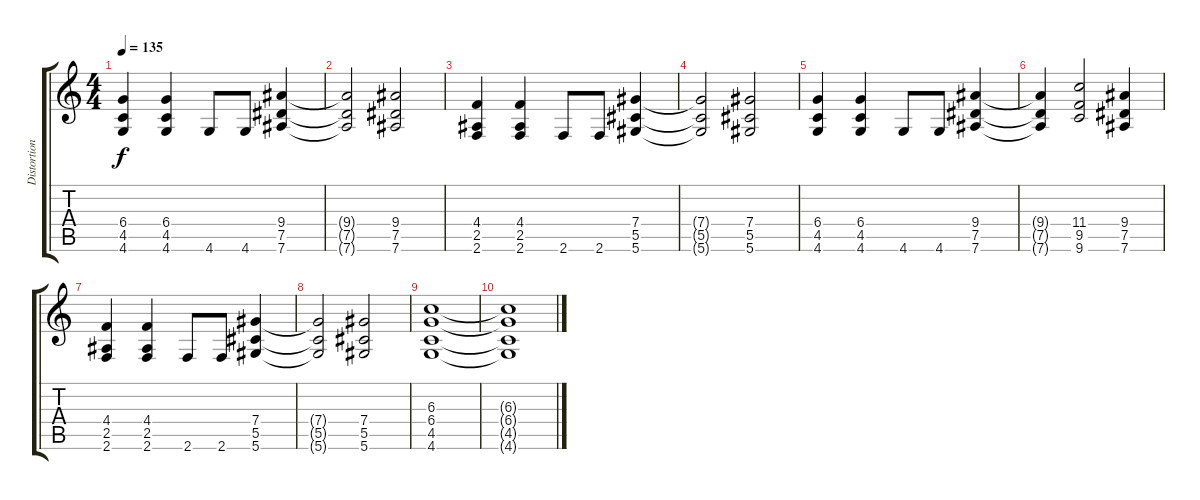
\track ("Distortion Guitar" "Distortion") {instrument distortionguitar}
\staff {score tabs}
\tuning (Eb4 Bb3 Gb3 Db3 Ab2 Eb2) {hide}
\ts (4 4)
\tempo 135
\clef g2
\ks c
(6.4 4.5 4.6).4{dy f instrument distortionguitar} (6.4 4.5 4.6).4 4.6.8 4.6.8 (9.4 7.5 7.6).4 |
(9.4{t} 7.5{t} 7.6{t}).2 (9.4 7.5 7.6).2 |
(4.4 2.5 2.6).4 (4.4 2.5 2.6).4 2.6.8 2.6.8 (7.4 5.5 5.6).4 |
(7.4{t} 5.5{t} 5.6{t}).2 (7.4 5.5 5.6).2 |
(6.4 4.5 4.6).4 (6.4 4.5 4.6).4 4.6.8 4.6.8 (9.4 7.5 7.6).4 |
(9.4{t} 7.5{t} 7.6{t}).4 (11.4 9.5 9.6).2 (9.4 7.5 7.6).4 |
(4.4 2.5 2.6).4 (4.4 2.5 2.6).4 2.6.8 2.6.8 (7.4 5.5 5.6).4 |
(7.4{t} 5.5{t} 5.6{t}).2 (7.4 5.5 5.6).2 |
(6.3 6.4 4.5 4.6).1 |
(6.3{t} 6.4{t} 4.5{t} 4.6{t}).1
